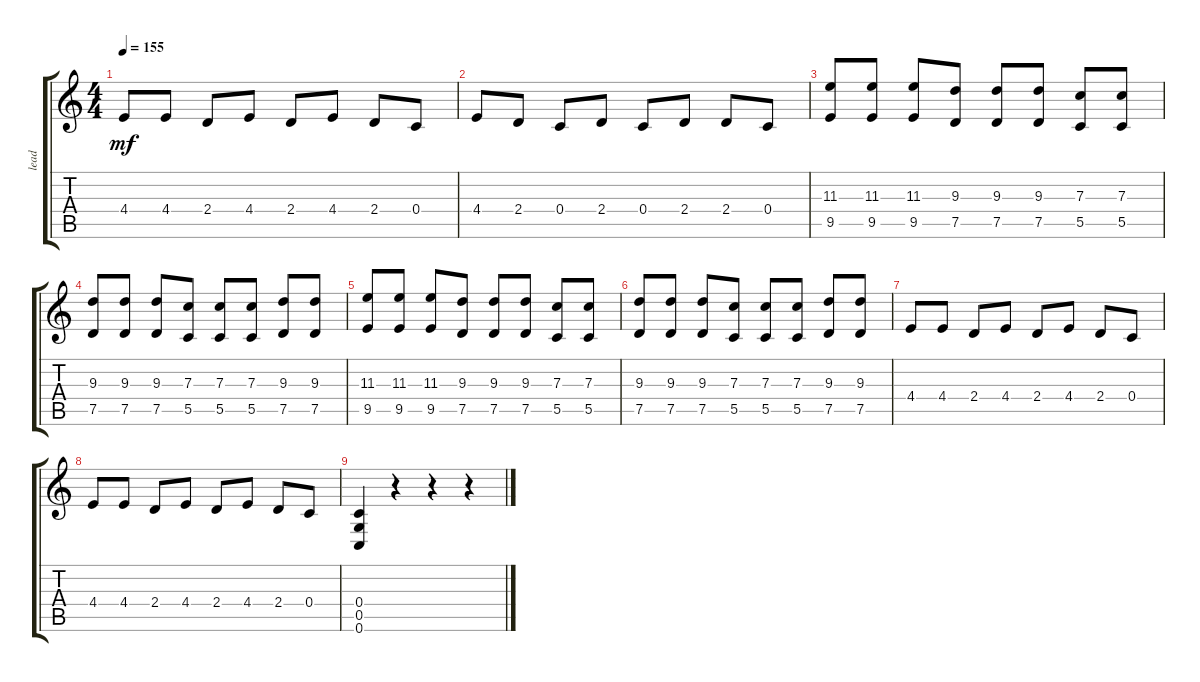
\track ("lead" "lead") {instrument distortionguitar}
\staff {score tabs}
\tuning (D4 A3 F3 C3 G2 C2) {hide}
\ts (4 4)
\tempo 155
\clef g2
\ks c
4.4.8{dy mf} 4.4.8 2.4.8 4.4.8 2.4.8 4.4.8 2.4.8 0.4.8 |
4.4.8 2.4.8 0.4.8 2.4.8 0.4.8 2.4.8 2.4.8 0.4.8 |
(11.3 9.5).8 (11.3 9.5).8 (11.3 9.5).8 (9.3 7.5).8 (9.3 7.5).8 (9.3 7.5).8 (7.3 5.5).8 (7.3 5.5).8 |
(9.3 7.5).8 (9.3 7.5).8 (9.3 7.5).8 (7.3 5.5).8 (7.3 5.5).8 (7.3 5.5).8 (9.3 7.5).8 (9.3 7.5).8 |
(11.3 9.5).8 (11.3 9.5).8 (11.3 9.5).8 (9.3 7.5).8 (9.3 7.5).8 (9.3 7.5).8 (7.3 5.5).8 (7.3 5.5).8 |
(9.3 7.5).8 (9.3 7.5).8 (9.3 7.5).8 (7.3 5.5).8 (7.3 5.5).8 (7.3 5.5).8 (9.3 7.5).8 (9.3 7.5).8 |
4.4.8 4.4.8 2.4.8 4.4.8 2.4.8 4.4.8 2.4.8 0.4.8 |
4.4.8 4.4.8 2.4.8 4.4.8 2.4.8 4.4.8 2.4.8 0.4.8 |
(0.4 0.5 0.6).4 r.4 r.4 r.4
